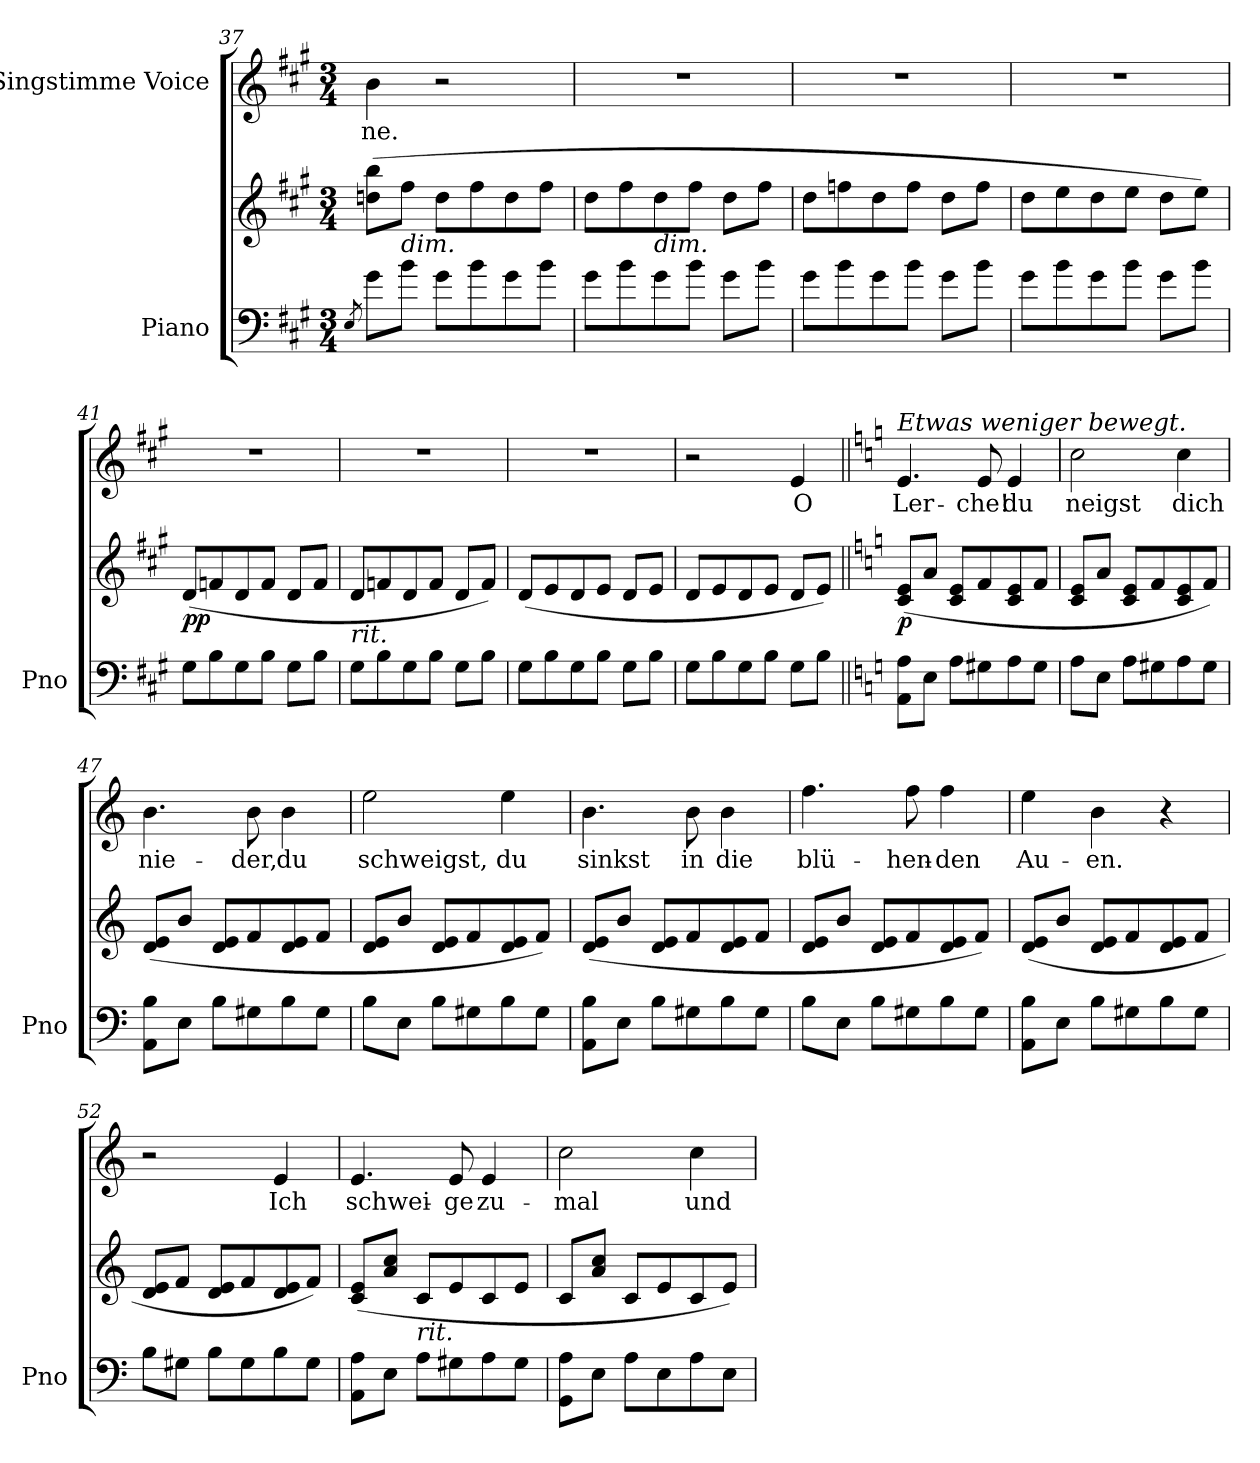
**kern	**kern	**dynam	**kern	**text
*part2	*part2	*part2	*part1	*part1
*staff3	*staff2	*staff2/3	*staff1	*staff1
*I"Piano	*	*	*I"Singstimme Voice	*
*I'Pno	*	*	*	*
*clefF4	*clefG2	*	*clefG2	*
*k[f#c#g#]	*k[f#c#g#]	*	*k[f#c#g#]	*
*M3/4	*M3/4	*	*M3/4	*
=37	=37	=37	=37	=37
8qE/	.	.	.	.
8g#\L	(8ddn\ 8bb\L	.	4b\	-ne.
!	!LO:TX:b:i:t=dim.	!	!	!
8b\J	8ff#\J	.	.	.
8g#\L	8dd\L	.	2r	.
8b\	8ff#\	.	.	.
8g#\	8dd\	.	.	.
8b\J	8ff#\J	.	.	.
=38	=38	=38	=38	=38
8g#\L	8dd\L	.	2.r	.
8b\	8ff#\	.	.	.
!	!LO:TX:b:i:t=dim.	!	!	!
8g#\	8dd\	.	.	.
8b\J	8ff#\J	.	.	.
8g#\L	8dd\L	.	.	.
8b\J	8ff#\J	.	.	.
=39	=39	=39	=39	=39
8g#\L	8dd\L	.	2.r	.
8b\	8ffn\	.	.	.
8g#\	8dd\	.	.	.
8b\J	8ff\J	.	.	.
8g#\L	8dd\L	.	.	.
8b\J	8ff\J	.	.	.
=40	=40	=40	=40	=40
8g#\L	8dd\L	.	2.r	.
8b\	8ee\	.	.	.
8g#\	8dd\	.	.	.
8b\J	8ee\J	.	.	.
8g#\L	8dd\L	.	.	.
8b\J	8ee\J)	.	.	.
=41	=41	=41	=41	=41
!	!	!LO:DY:b	!	!
8G#\L	(<8d/L	pp	2.r	.
8B\	8fn/	.	.	.
8G#\	8d/	.	.	.
8B\J	8f/J	.	.	.
8G#\L	8d/L	.	.	.
8B\J	8f/J	.	.	.
=42	=42	=42	=42	=42
!	!LO:TX:b:i:t=rit.	!	!	!
8G#\L	8d/L	.	2.r	.
8B\	8fn/	.	.	.
8G#\	8d/	.	.	.
8B\J	8f/J	.	.	.
8G#\L	8d/L	.	.	.
8B\J	8f/J)	.	.	.
=43	=43	=43	=43	=43
8G#\L	(<8d/L	.	2.r	.
8B\	8e/	.	.	.
8G#\	8d/	.	.	.
8B\J	8e/J	.	.	.
8G#\L	8d/L	.	.	.
8B\J	8e/J	.	.	.
=44	=44	=44	=44	=44
8G#\L	8d/L	.	2r	.
8B\	8e/	.	.	.
8G#\	8d/	.	.	.
8B\J	8e/J	.	.	.
8G#\L	8d/L	.	4e/	O
8B\J	8e/J)	.	.	.
=45||	=45||	=45||	=45||	=45||
*k[]	*k[]	*	*k[]	*
!	!	!	!LO:TX:i:t=Etwas weniger bewegt.	!
!	!	!LO:DY:b	!	!
8AA\ 8A\L	(<8c/ 8e/L	p	4.e/	Ler-
8E\J	8a/J	.	.	.
8A\L	8c/ 8e/L	.	.	.
8G#X\	8f/	.	8e/	-che!
8A\	8c/ 8e/	.	4e/	du
8G#\J	8f/J	.	.	.
=46	=46	=46	=46	=46
8A\L	8c/ 8e/L	.	2cc\	neigst
8E\J	8a/J	.	.	.
8A\L	8c/ 8e/L	.	.	.
8G#X\	8f/	.	.	.
8A\	8c/ 8e/	.	4cc\	dich
8G#\J	8f/J)	.	.	.
=47	=47	=47	=47	=47
8AA\ 8B\L	(<8d/ 8e/L	.	4.b\	nie-
8E\J	8b/J	.	.	.
8B\L	8d/ 8e/L	.	.	.
8G#X\	8f/	.	8b\	-der,
8B\	8d/ 8e/	.	4b\	du
8G#\J	8f/J	.	.	.
=48	=48	=48	=48	=48
8B\L	8d/ 8e/L	.	2ee\	schweigst,
8E\J	8b/J	.	.	.
8B\L	8d/ 8e/L	.	.	.
8G#X\	8f/	.	.	.
8B\	8d/ 8e/	.	4ee\	du
8G#\J	8f/J)	.	.	.
=49	=49	=49	=49	=49
8AA\ 8B\L	(<8d/ 8e/L	.	4.b\	sinkst
8E\J	8b/J	.	.	.
8B\L	8d/ 8e/L	.	.	.
8G#X\	8f/	.	8b\	in
8B\	8d/ 8e/	.	4b\	die
8G#\J	8f/J	.	.	.
=50	=50	=50	=50	=50
8B\L	8d/ 8e/L	.	4.ff\	blü-
8E\J	8b/J	.	.	.
8B\L	8d/ 8e/L	.	.	.
8G#X\	8f/	.	8ff\	-hen-
8B\	8d/ 8e/	.	4ff\	-den
8G#\J	8f/J)	.	.	.
=51	=51	=51	=51	=51
8AA\ 8B\L	(<8d/ 8e/L	.	4ee\	Au-
8E\J	8b/J	.	.	.
8B\L	8d/ 8e/L	.	4b\	-en.
8G#X\	8f/	.	.	.
8B\	8d/ 8e/	.	4r	.
8G#\J	8f/J	.	.	.
=52	=52	=52	=52	=52
8B\L	8d/ 8e/L	.	2r	.
8G#X\J	8f/J	.	.	.
8B\L	8d/ 8e/L	.	.	.
8G#\	8f/	.	.	.
8B\	8d/ 8e/	.	4e/	Ich
8G#\J	8f/J)	.	.	.
=53	=53	=53	=53	=53
8AA\ 8A\L	(<8c/ 8e/L	.	4.e/	schwei-
8E\J	8a/ 8cc/J	.	.	.
!	!LO:TX:b:i:t=rit.	!	!	!
8A\L	8c/L	.	.	.
8G#X\	8e/	.	8e/	-ge
8A\	8c/	.	4e/	zu-
8G#\J	8e/J	.	.	.
=54	=54	=54	=54	=54
8GG\ 8A\L	8c/L	.	2cc\	-mal
8E\J	8a/ 8cc/J	.	.	.
8A\L	8c/L	.	.	.
8E\	8e/	.	.	.
8A\	8c/	.	4cc\	und
8E\J	8e/J)	.	.	.
=	=	=	=	=
*-	*-	*-	*-	*-
